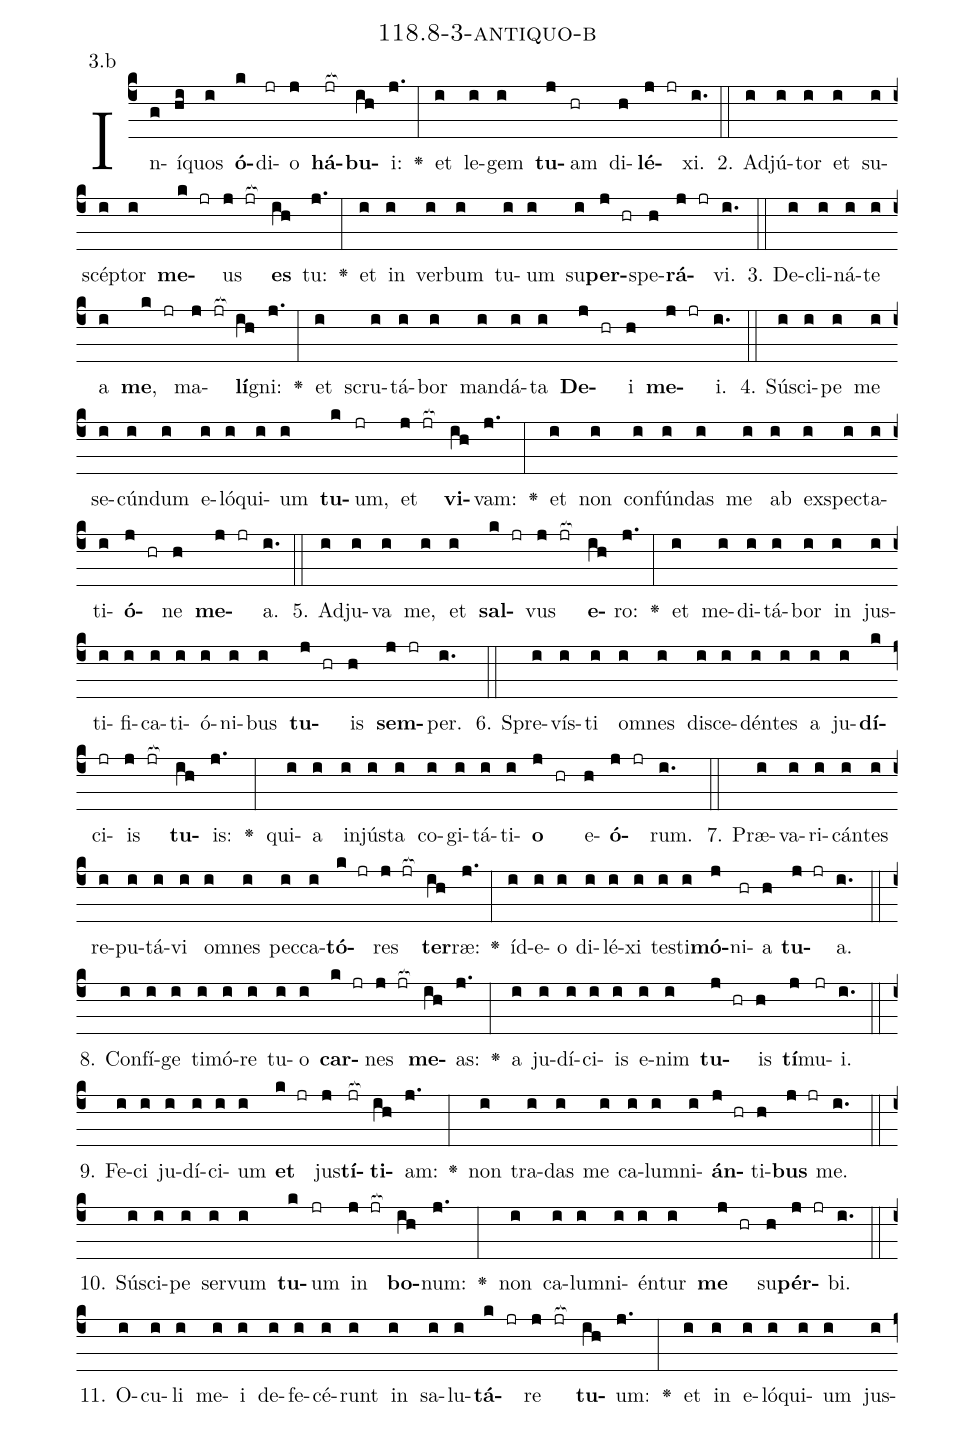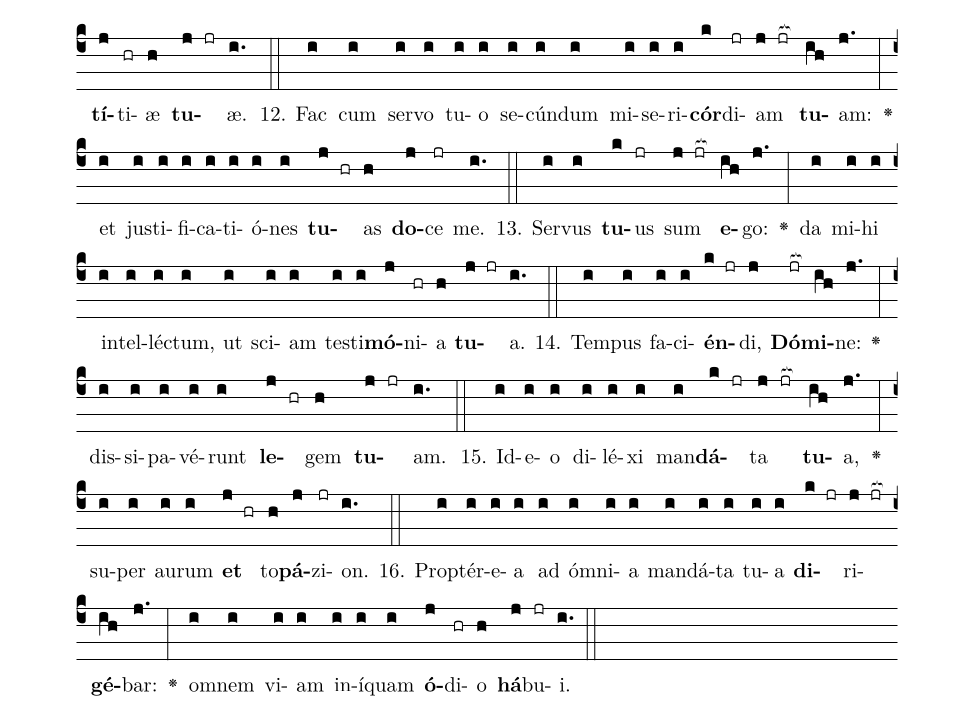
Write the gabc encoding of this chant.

name: 118.8-3-antiquo-b;
annotation: 3.b;
%%
(c4)In(g)í(hi)quos(i) <b>ó</b>(k)di(jr)o(j) <b>há</b>(jr[ocb:1{])<b>bu</b>(ih[ocb:0}])i:(j.) <v>\greheightstar</v>(:) et(i) le(i)gem(i) <b>tu</b>(j)am(hr) di(h)<b>lé</b>(j jr)xi.(i.) (::)
2. Ad(i)jú(i)tor(i) et(i) su(i)scép(i)tor(i) <b>me</b>(k jr)us(j jr[ocb:1{]) <b>es</b>(ih[ocb:0}]) tu:(j.) <v>\greheightstar</v>(:) et(i) in(i) ver(i)bum(i) tu(i)um(i) su(i)<b>per</b>(j hr)spe(h)<b>rá</b>(j jr)vi.(i.) (::)
3. De(i)cli(i)ná(i)te(i) a(i) <b>me</b>,(k jr) ma(j jr[ocb:1{])<b>lí</b>(ih[ocb:0}])gni:(j.) <v>\greheightstar</v>(:) et(i) scru(i)tá(i)bor(i) man(i)dá(i)ta(i) <b>De</b>(j hr)i(h) <b>me</b>(j jr)i.(i.) (::)
4. Sú(i)sci(i)pe(i) me(i) se(i)cún(i)dum(i) e(i)ló(i)qui(i)um(i) <b>tu</b>(k)um,(jr) et(j jr[ocb:1{]) <b>vi</b>(ih[ocb:0}])vam:(j.) <v>\greheightstar</v>(:) et(i) non(i) con(i)fún(i)das(i) me(i) ab(i) ex(i)spec(i)ta(i)ti(i)<b>ó</b>(j hr)ne(h) <b>me</b>(j jr)a.(i.) (::)
5. Ad(i)ju(i)va(i) me,(i) et(i) <b>sal</b>(k jr)vus(j jr[ocb:1{]) <b>e</b>(ih[ocb:0}])ro:(j.) <v>\greheightstar</v>(:) et(i) me(i)di(i)tá(i)bor(i) in(i) jus(i)ti(i)fi(i)ca(i)ti(i)ó(i)ni(i)bus(i) <b>tu</b>(j hr)is(h) <b>sem</b>(j jr)per.(i.) (::)
6. Spre(i)vís(i)ti(i) om(i)nes(i) di(i)sce(i)dén(i)tes(i) a(i) ju(i)<b>dí</b>(k)ci(jr)is(j jr[ocb:1{]) <b>tu</b>(ih[ocb:0}])is:(j.) <v>\greheightstar</v>(:) qui(i)a(i) in(i)jús(i)ta(i) co(i)gi(i)tá(i)ti(i)<b>o</b>(j hr) e(h)<b>ó</b>(j jr)rum.(i.) (::)
7. Præ(i)va(i)ri(i)cán(i)tes(i) re(i)pu(i)tá(i)vi(i) om(i)nes(i) pec(i)ca(i)<b>tó</b>(k jr)res(j jr[ocb:1{]) <b>ter</b>(ih[ocb:0}])ræ:(j.) <v>\greheightstar</v>(:) íd(i)e(i)o(i) di(i)lé(i)xi(i) tes(i)ti(i)<b>mó</b>(j)ni(hr)a(h) <b>tu</b>(j jr)a.(i.) (::)
8. Con(i)fí(i)ge(i) ti(i)mó(i)re(i) tu(i)o(i) <b>car</b>(k jr)nes(j jr[ocb:1{]) <b>me</b>(ih[ocb:0}])as:(j.) <v>\greheightstar</v>(:) a(i) ju(i)dí(i)ci(i)is(i) e(i)nim(i) <b>tu</b>(j hr)is(h) <b>tí</b>(j)mu(jr)i.(i.) (::)
9. Fe(i)ci(i) ju(i)dí(i)ci(i)um(i) <b>et</b>(k jr) jus(j)<b>tí</b>(jr[ocb:1{])<b>ti</b>(ih[ocb:0}])am:(j.) <v>\greheightstar</v>(:) non(i) tra(i)das(i) me(i) ca(i)lum(i)ni(i)<b>án</b>(j hr)ti(h)<b>bus</b>(j jr) me.(i.) (::)
10. Sú(i)sci(i)pe(i) ser(i)vum(i) <b>tu</b>(k)um(jr) in(j jr[ocb:1{]) <b>bo</b>(ih[ocb:0}])num:(j.) <v>\greheightstar</v>(:) non(i) ca(i)lum(i)ni(i)én(i)tur(i) <b>me</b>(j hr) su(h)<b>pér</b>(j jr)bi.(i.) (::)
11. O(i)cu(i)li(i) me(i)i(i) de(i)fe(i)cé(i)runt(i) in(i) sa(i)lu(i)<b>tá</b>(k jr)re(j jr[ocb:1{]) <b>tu</b>(ih[ocb:0}])um:(j.) <v>\greheightstar</v>(:) et(i) in(i) e(i)ló(i)qui(i)um(i) jus(i)<b>tí</b>(j)ti(hr)æ(h) <b>tu</b>(j jr)æ.(i.) (::)
12. Fac(i) cum(i) ser(i)vo(i) tu(i)o(i) se(i)cún(i)dum(i) mi(i)se(i)ri(i)<b>cór</b>(k)di(jr)am(j jr[ocb:1{]) <b>tu</b>(ih[ocb:0}])am:(j.) <v>\greheightstar</v>(:) et(i) jus(i)ti(i)fi(i)ca(i)ti(i)ó(i)nes(i) <b>tu</b>(j hr)as(h) <b>do</b>(j)ce(jr) me.(i.) (::)
13. Ser(i)vus(i) <b>tu</b>(k)us(jr) sum(j jr[ocb:1{]) <b>e</b>(ih[ocb:0}])go:(j.) <v>\greheightstar</v>(:) da(i) mi(i)hi(i) in(i)tel(i)léc(i)tum,(i) ut(i) sci(i)am(i) tes(i)ti(i)<b>mó</b>(j)ni(hr)a(h) <b>tu</b>(j jr)a.(i.) (::)
14. Tem(i)pus(i) fa(i)ci(i)<b>én</b>(k jr)di,(j) <b>Dó</b>(jr[ocb:1{])<b>mi</b>(ih[ocb:0}])ne:(j.) <v>\greheightstar</v>(:) dis(i)si(i)pa(i)vé(i)runt(i) <b>le</b>(j hr)gem(h) <b>tu</b>(j jr)am.(i.) (::)
15. Id(i)e(i)o(i) di(i)lé(i)xi(i) man(i)<b>dá</b>(k jr)ta(j jr[ocb:1{]) <b>tu</b>(ih[ocb:0}])a,(j.) <v>\greheightstar</v>(:) su(i)per(i) au(i)rum(i) <b>et</b>(j hr) to(h)<b>pá</b>(j)zi(jr)on.(i.) (::)
16. Prop(i)tér(i)e(i)a(i) ad(i) óm(i)ni(i)a(i) man(i)dá(i)ta(i) tu(i)a(i) <b>di</b>(k jr)ri(j jr[ocb:1{])<b>gé</b>(ih[ocb:0}])bar:(j.) <v>\greheightstar</v>(:) om(i)nem(i) vi(i)am(i) in(i)í(i)quam(i) <b>ó</b>(j)di(hr)o(h) <b>há</b>(j)bu(jr)i.(i.) (::)
